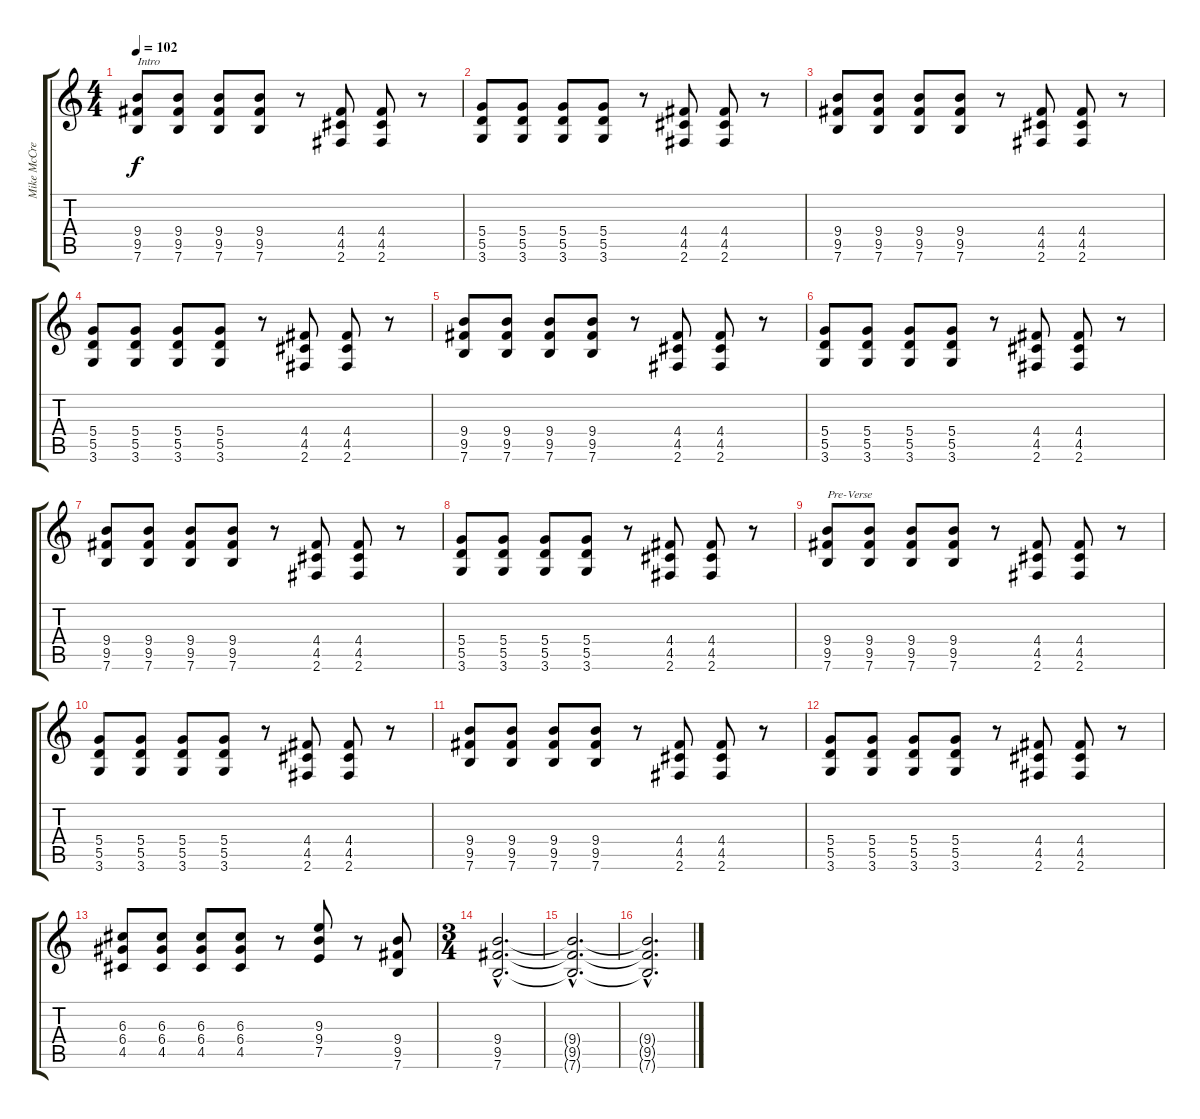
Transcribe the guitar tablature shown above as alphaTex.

\track ("Mike McCready(Rhythm)" "Mike McCre") {instrument distortionguitar}
\staff {score tabs}
\tuning (E4 B3 G3 D3 A2 E2) {hide}
\ts (4 4)
\tempo 102
\clef g2
\ks c
(9.4 9.5 7.6).8{txt "Intro" dy f instrument distortionguitar} (9.4 9.5 7.6).8 (9.4 9.5 7.6).8 (9.4 9.5 7.6).8 r.8 (4.4 4.5 2.6).8 (4.4 4.5 2.6).8 r.8 |
(5.4 5.5 3.6).8 (5.4 5.5 3.6).8 (5.4 5.5 3.6).8 (5.4 5.5 3.6).8 r.8 (4.4 4.5 2.6).8 (4.4 4.5 2.6).8 r.8 |
(9.4 9.5 7.6).8 (9.4 9.5 7.6).8 (9.4 9.5 7.6).8 (9.4 9.5 7.6).8 r.8 (4.4 4.5 2.6).8 (4.4 4.5 2.6).8 r.8 |
(5.4 5.5 3.6).8 (5.4 5.5 3.6).8 (5.4 5.5 3.6).8 (5.4 5.5 3.6).8 r.8 (4.4 4.5 2.6).8 (4.4 4.5 2.6).8 r.8 |
(9.4 9.5 7.6).8 (9.4 9.5 7.6).8 (9.4 9.5 7.6).8 (9.4 9.5 7.6).8 r.8 (4.4 4.5 2.6).8 (4.4 4.5 2.6).8 r.8 |
(5.4 5.5 3.6).8 (5.4 5.5 3.6).8 (5.4 5.5 3.6).8 (5.4 5.5 3.6).8 r.8 (4.4 4.5 2.6).8 (4.4 4.5 2.6).8 r.8 |
(9.4 9.5 7.6).8 (9.4 9.5 7.6).8 (9.4 9.5 7.6).8 (9.4 9.5 7.6).8 r.8 (4.4 4.5 2.6).8 (4.4 4.5 2.6).8 r.8 |
(5.4 5.5 3.6).8 (5.4 5.5 3.6).8 (5.4 5.5 3.6).8 (5.4 5.5 3.6).8 r.8 (4.4 4.5 2.6).8 (4.4 4.5 2.6).8 r.8 |
(9.4 9.5 7.6).8{txt "Pre-Verse"} (9.4 9.5 7.6).8 (9.4 9.5 7.6).8 (9.4 9.5 7.6).8 r.8 (4.4 4.5 2.6).8 (4.4 4.5 2.6).8 r.8 |
(5.4 5.5 3.6).8 (5.4 5.5 3.6).8 (5.4 5.5 3.6).8 (5.4 5.5 3.6).8 r.8 (4.4 4.5 2.6).8 (4.4 4.5 2.6).8 r.8 |
(9.4 9.5 7.6).8 (9.4 9.5 7.6).8 (9.4 9.5 7.6).8 (9.4 9.5 7.6).8 r.8 (4.4 4.5 2.6).8 (4.4 4.5 2.6).8 r.8 |
(5.4 5.5 3.6).8 (5.4 5.5 3.6).8 (5.4 5.5 3.6).8 (5.4 5.5 3.6).8 r.8 (4.4 4.5 2.6).8 (4.4 4.5 2.6).8 r.8 |
(6.3 6.4 4.5).8 (6.3 6.4 4.5).8 (6.3 6.4 4.5).8 (6.3 6.4 4.5).8 r.8 (9.3 9.4 7.5).8 r.8 (9.4 9.5 7.6).8 |
\ts (3 4)
(9.4{hac} 9.5{hac} 7.6{hac}).2{d} |
(9.4{hac t} 9.5{hac t} 7.6{hac t}).2{d} |
(9.4{hac t} 9.5{hac t} 7.6{hac t}).2{d}
